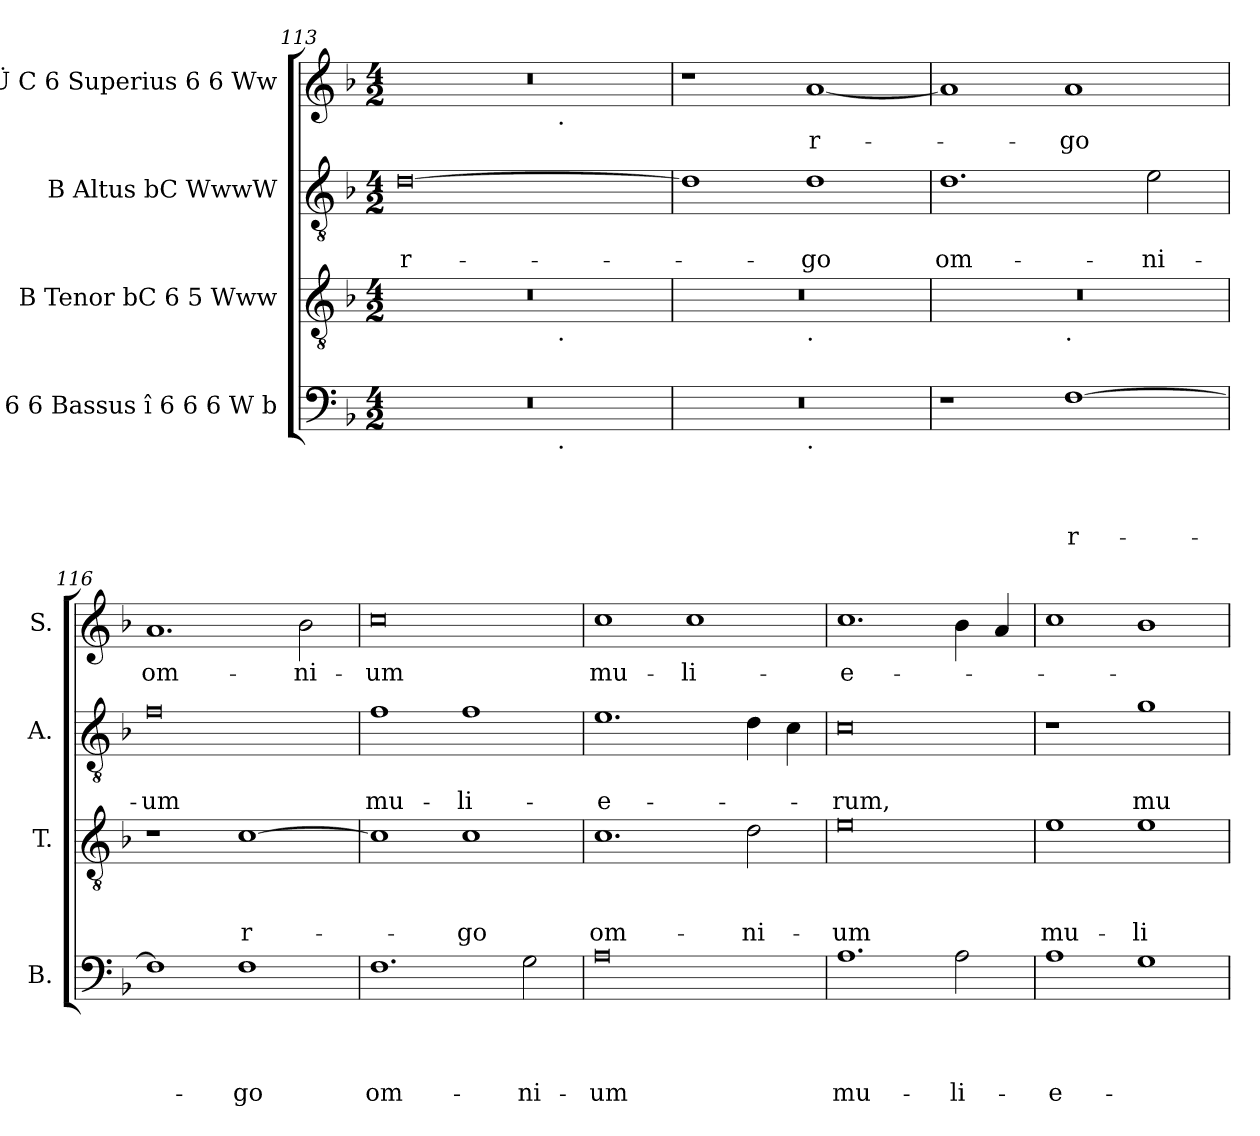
**kern	**text	**text	**text	**text	**kern	**text	**text	**text	**kern	**text	**text	**kern	**text
*part4	*part4	*part4	*part4	*part4	*part3	*part3	*part3	*part3	*part2	*part2	*part2	*part1	*part1
*staff4	*staff4	*staff4	*staff4	*staff4	*staff3	*staff3	*staff3	*staff3	*staff2	*staff2	*staff2	*staff1	*staff1
*I"C 6 6 Bassus î 6 6 6 W b	*	*	*	*	*I"B Tenor bC 6 5 Www	*	*	*	*I"B Altus bC WwwW	*	*	*I"b Ü C 6 Superius 6 6 Ww	*
*I'B.	*	*	*	*	*I'T.	*	*	*	*I'A.	*	*	*I'S.	*
!!LO:PB:g=z
*clefF4	*	*	*	*	*clefGv2	*	*	*	*clefGv2	*	*	*clefG2	*
*k[b-]	*	*	*	*	*k[b-]	*	*	*	*k[b-]	*	*	*k[b-]	*
*F:	*	*	*	*	*F:	*	*	*	*F:	*	*	*F:	*
*M4/2	*	*	*	*	*M4/2	*	*	*	*M4/2	*	*	*M4/2	*
=113	=113	=113	=113	=113	=113	=113	=113	=113	=113	=113	=113	=113	=113
!	!	!	!	!	!	!	!	!	!	!	!LO:LY:b	!	!
*^	*	*	*	*	*^	*	*	*	*	*	*	*^	*
0r	1ryy	.	.	.	.	0r	1ryy	.	.	.	[>0d	.	r-	0r	1ryy	.
.	8ryy	.	.	.	.	.	8ryy	.	.	.	.	.	.	.	8ryy	.
!	!	!	!	!	!	!	!	!	!	!	!	!	!	!	!LO:TX:b:t=.	!
!	!	!	!	!	!	!	!LO:TX:b:t=.	!	!	!	!	!	!	!	!	!
!	!LO:TX:b:t=.	!	!	!	!	!	!	!	!	!	!	!	!	!	!	!
.	2..ryy	.	.	.	.	.	2..ryy	.	.	.	.	.	.	.	2..ryy	.
*	*	*	*	*	*	*	*	*	*	*	*	*	*	*v	*v	*
=114	=114	=114	=114	=114	=114	=114	=114	=114	=114	=114	=114	=114	=114	=114	=114
0r	1ryy	.	.	.	.	0r	1ryy	.	.	.	1d]	.	.	1r	.
!	!	!	!	!	!	!	!LO:TX:b:t=.	!	!	!	!	!	!	!	!
!	!LO:TX:b:t=.	!	!	!	!	!	!	!	!	!	!	!	!	!	!
!	!	!	!	!	!	!	!	!	!	!	!	!	!LO:LY:b	!	!LO:LY:b
.	1ryy	.	.	.	.	.	1ryy	.	.	.	1d	.	-go	[<1a	r-
=115	=115	=115	=115	=115	=115	=115	=115	=115	=115	=115	=115	=115	=115	=115	=115
!	!	!	!	!	!	!	!	!	!	!	!	!	!LO:LY:b	!	!
*v	*v	*	*	*	*	*	*	*	*	*	*	*	*	*	*
1r	.	.	.	.	0r	1ryy	.	.	.	1.d	.	om-	1a]	.
!	!	!	!	!	!	!LO:TX:b:t=.	!	!	!	!	!	!	!	!
!	!	!	!	!LO:LY:b	!	!	!	!	!	!	!	!	!	!LO:LY:b
[>1F	.	.	.	r-	.	1ryy	.	.	.	.	.	.	1a	-go
!	!	!	!	!	!	!	!	!	!	!	!	!LO:LY:b	!	!
.	.	.	.	.	.	.	.	.	.	2e\	.	-ni-	.	.
=116	=116	=116	=116	=116	=116	=116	=116	=116	=116	=116	=116	=116	=116	=116
!	!	!	!	!	!	!	!	!	!	!	!	!LO:LY:b	!	!LO:LY:b
*	*	*	*	*	*v	*v	*	*	*	*	*	*	*	*
1F]	.	.	.	.	1r	.	.	.	0f	.	-um	1.a	om-
!	!	!	!	!LO:LY:b	!	!	!	!LO:LY:b	!	!	!	!	!
1F	.	.	.	-go	[>1c	.	.	r-	.	.	.	.	.
!	!	!	!	!	!	!	!	!	!	!	!	!	!LO:LY:b
.	.	.	.	.	.	.	.	.	.	.	.	2b-\	-ni-
=117	=117	=117	=117	=117	=117	=117	=117	=117	=117	=117	=117	=117	=117
!	!	!	!	!LO:LY:b	!	!	!	!	!	!	!LO:LY:b	!	!LO:LY:b
1.F	.	.	.	om-	1c]	.	.	.	1f	.	mu-	0cc	-um
!	!	!	!	!	!	!	!	!LO:LY:b	!	!	!LO:LY:b	!	!
.	.	.	.	.	1c	.	.	-go	1f	.	-li-	.	.
!	!	!	!	!LO:LY:b	!	!	!	!	!	!	!	!	!
2G\	.	.	.	-ni-	.	.	.	.	.	.	.	.	.
=118	=118	=118	=118	=118	=118	=118	=118	=118	=118	=118	=118	=118	=118
!	!	!	!	!LO:LY:b	!	!	!	!LO:LY:b	!	!	!LO:LY:b:rj	!	!LO:LY:b
0A	.	.	.	-um	1.c	.	.	om-	1.e	.	-e-	1cc	mu-
!	!	!	!	!	!	!	!	!	!	!	!	!	!LO:LY:b
.	.	.	.	.	.	.	.	.	.	.	.	1cc	-li-
!	!	!	!	!	!	!	!	!LO:LY:b	!	!	!	!	!
.	.	.	.	.	2d\	.	.	-ni-	4d\	.	.	.	.
.	.	.	.	.	.	.	.	.	4c\	.	.	.	.
=119	=119	=119	=119	=119	=119	=119	=119	=119	=119	=119	=119	=119	=119
!	!	!	!	!LO:LY:b	!	!	!	!LO:LY:b	!	!	!LO:LY:b	!	!LO:LY:b:rj
1.A	.	.	.	mu-	0e	.	.	-um	0c	.	-rum,	1.cc	-e-
!	!	!	!	!LO:LY:b	!	!	!	!	!	!	!	!	!
2A\	.	.	.	-li-	.	.	.	.	.	.	.	4b-\	.
.	.	.	.	.	.	.	.	.	.	.	.	4a/	.
!!LO:LB:g=z
=120	=120	=120	=120	=120	=120	=120	=120	=120	=120	=120	=120	=120	=120
!	!	!	!	!LO:LY:b:rj	!	!	!	!LO:LY:b	!	!	!	!	!
1A	.	.	.	-e-	1e	.	.	mu-	1r	.	.	1cc	.
!	!	!	!	!	!	!	!	!LO:LY:b	!	!	!LO:LY:b	!	!
1G	.	.	.	.	1e	.	.	-li-	1g	.	mu-	1b-	.
=	=	=	=	=	=	=	=	=	=	=	=	=	=
*-	*-	*-	*-	*-	*-	*-	*-	*-	*-	*-	*-	*-	*-
